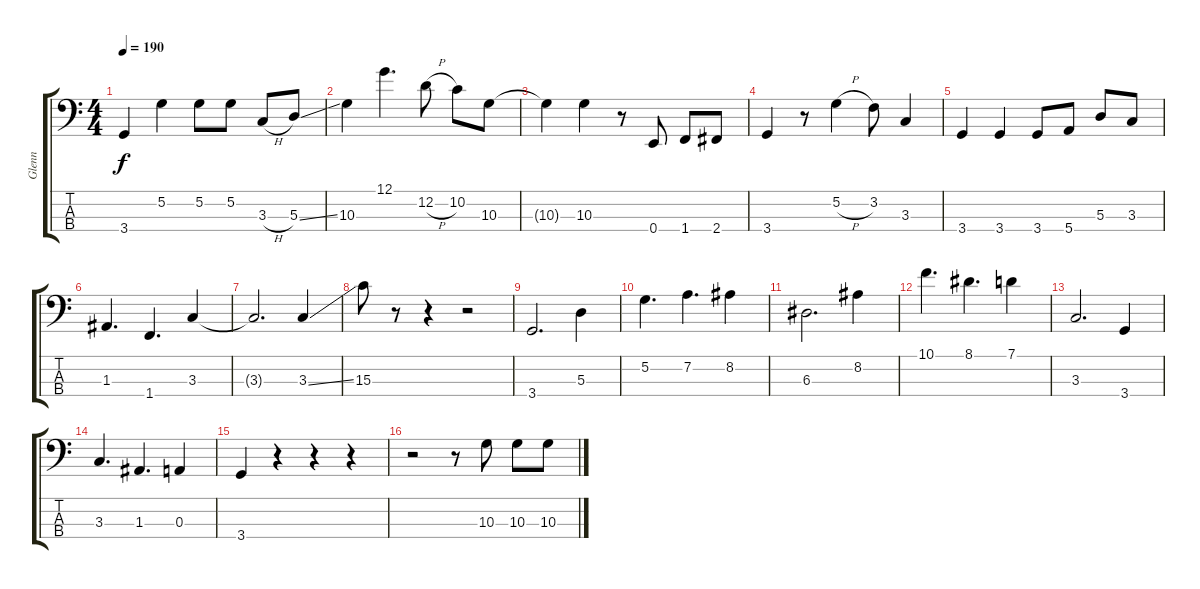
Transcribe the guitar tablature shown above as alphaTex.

\track ("Glenn" "Glenn") {instrument electricbasspick}
\staff {score tabs}
\tuning (G2 D2 A1 E1) {hide}
\ts (4 4)
\tempo 190
\clef f4
\ks c
3.4{t}.4{dy f} 5.2.4 5.2.8 5.2.8 3.3{h}.8 5.3{ss}.8 |
10.3.4 12.1.4{d} 12.2{h}.8 10.2.8 10.3.8 |
10.3{t}.4 10.3.4 r.8 0.4.8 1.4.8 2.4.8 |
3.4.4 r.8 5.2{h}.4 3.2.8 3.3.4 |
3.4.4 3.4.4 3.4.8 5.4.8 5.3.8 3.3.8 |
1.3.4{d} 1.4.4{d} 3.3.4 |
3.3{t}.2{d} 3.3{ss}.4 |
15.3.8 r.8 r.4 r.2 |
3.4.2{d} 5.3.4 |
5.2.4{d} 7.2.4{d} 8.2.4 |
6.3.2{d} 8.2.4 |
10.1.4{d} 8.1.4{d} 7.1.4 |
3.3.2{d} 3.4.4 |
3.3.4{d} 1.3.4{d} 0.3.4 |
3.4.4 r.4 r.4 r.4 |
r.2 r.8 10.3.8 10.3.8 10.3.8
